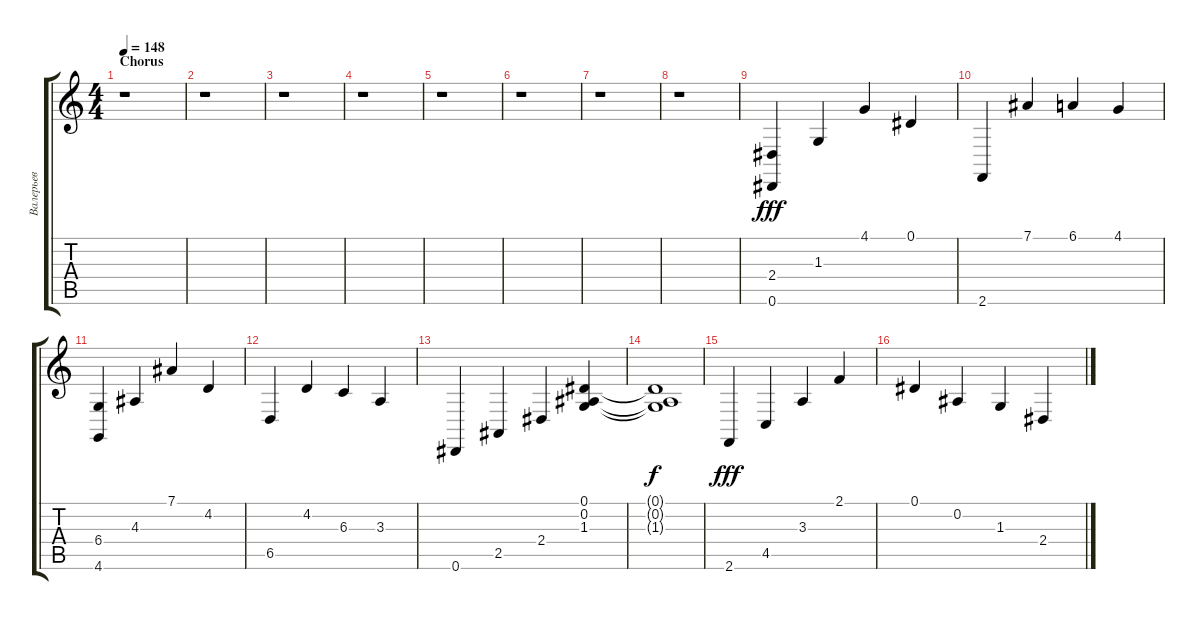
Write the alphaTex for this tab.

\track ("Валерьев" "Валерьев") {instrument brightacousticpiano}
\staff {score tabs}
\tuning (Eb4 Bb3 Gb3 Db3 Ab2 Eb2) {hide}
\ts (4 4)
\section ("" "Chorus")
\tempo 148
\clef g2
\ks c
r.1{dy fff} |
r.1 |
r.1 |
r.1 |
r.1 |
r.1 |
r.1 |
r.1 |
(2.4 0.6).4 1.3.4 4.1.4 0.1.4 |
2.6.4 7.1.4 6.1.4 4.1.4 |
(6.4 4.6).4 4.3.4 7.1.4 4.2.4 |
6.5.4 4.2.4 6.3.4 3.3.4 |
0.6.4 2.5.4 2.4.4 (0.1 0.2 1.3).4 |
(0.1{t} 0.2{t} 1.3{t}).1{dy f} |
2.6.4{dy fff} 4.5.4 3.3.4 2.1.4 |
0.1.4 0.2.4 1.3.4 2.4.4
